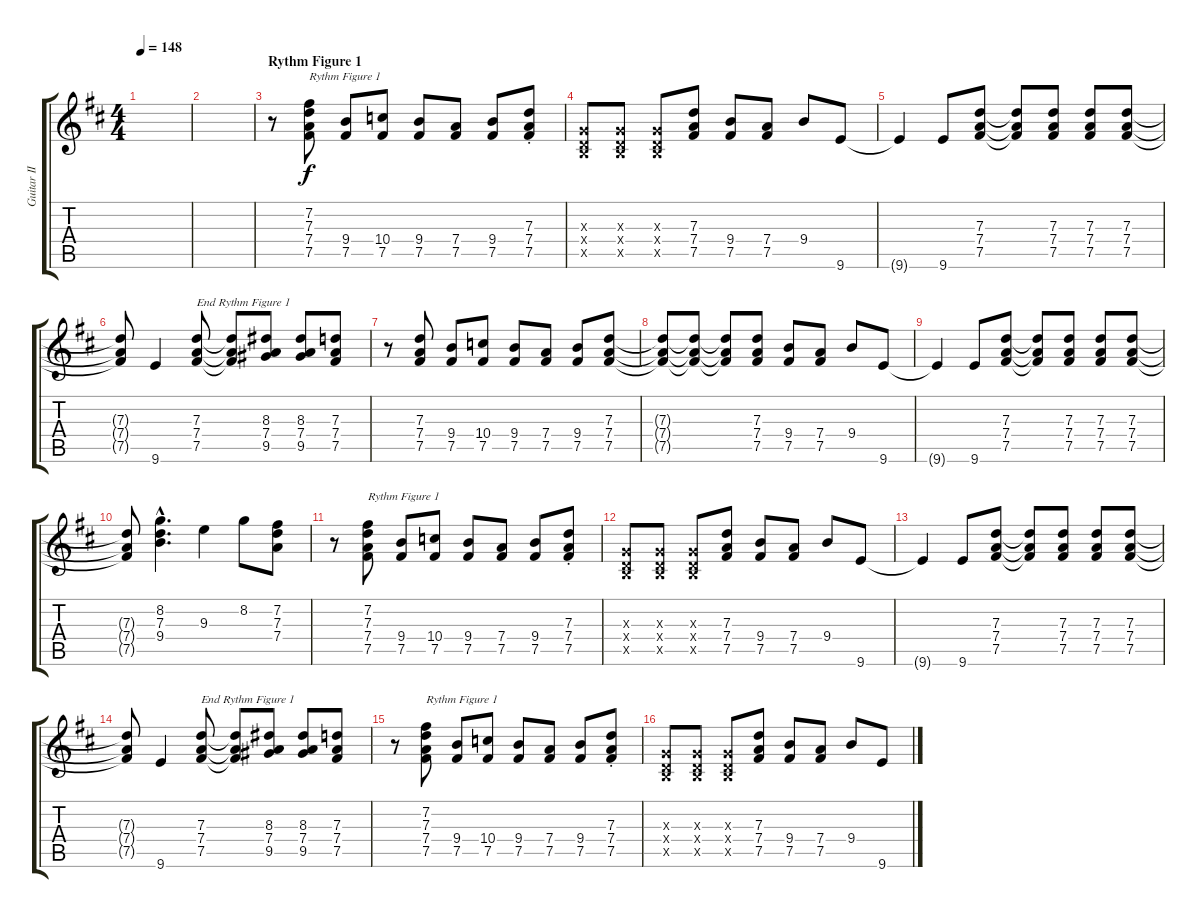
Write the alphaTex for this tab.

\track ("Guitar II" "Guitar II") {instrument distortionguitar}
\staff {score tabs}
\tuning (D4 B3 G3 D3 B2 G2) {hide}
\ts (4 4)
\tempo 148
\clef g2
\ks d
|
|
\section ("" "Rythm Figure 1")
r.8 (7.2 7.3 7.4 7.5).8{txt "Rythm Figure 1"} (9.4 7.5).8 (10.4 7.5).8 (9.4 7.5).8 (7.4 7.5).8 (9.4 7.5).8 (7.3{st} 7.4{st} 7.5{st}).8 |
(0.3{x} 0.4{x} 0.5{x}).8 (0.3{x} 0.4{x} 0.5{x}).8 (0.3{x} 0.4{x} 0.5{x}).8 (7.3 7.4 7.5).8 (9.4 7.5).8 (7.4 7.5).8 9.4.8 9.6.8 |
9.6{t}.4 9.6.8 (7.3 7.4 7.5).8 (7.3{t} 7.4{t} 7.5{t}).8 (7.3 7.4 7.5).8 (7.3 7.4 7.5).8 (7.3 7.4 7.5).8 |
(7.3{t} 7.4{t} 7.5{t}).8 9.6.4 (7.3 7.4 7.5).8{txt "End Rythm Figure 1"} (7.3{t} 7.4{t} 7.5{t}).8 (8.3 7.4 9.5).8 (8.3 7.4 9.5).8 (7.3 7.4 7.5).8 |
r.8 (7.3 7.4 7.5).8 (9.4 7.5).8 (10.4 7.5).8 (9.4 7.5).8 (7.4 7.5).8 (9.4 7.5).8 (7.3 7.4 7.5).8 |
(7.3{t} 7.4{t} 7.5{t}).8 (7.3{t} 7.4{t} 7.5{t}).8 (7.3{t} 7.4{t} 7.5{t}).8 (7.3 7.4 7.5).8 (9.4 7.5).8 (7.4 7.5).8 9.4.8 9.6.8 |
9.6{t}.4 9.6.8 (7.3 7.4 7.5).8 (7.3{t} 7.4{t} 7.5{t}).8 (7.3 7.4 7.5).8 (7.3 7.4 7.5).8 (7.3 7.4 7.5).8 |
(7.3{t} 7.4{t} 7.5{t}).8 (8.2{hac} 7.3{hac} 9.4{hac}).4{d} 9.3.4 8.2.8 (7.2 7.3 7.4).8 |
r.8 (7.2 7.3 7.4 7.5).8{txt "Rythm Figure 1"} (9.4 7.5).8 (10.4 7.5).8 (9.4 7.5).8 (7.4 7.5).8 (9.4 7.5).8 (7.3{st} 7.4{st} 7.5{st}).8 |
(0.3{x} 0.4{x} 0.5{x}).8 (0.3{x} 0.4{x} 0.5{x}).8 (0.3{x} 0.4{x} 0.5{x}).8 (7.3 7.4 7.5).8 (9.4 7.5).8 (7.4 7.5).8 9.4.8 9.6.8 |
9.6{t}.4 9.6.8 (7.3 7.4 7.5).8 (7.3{t} 7.4{t} 7.5{t}).8 (7.3 7.4 7.5).8 (7.3 7.4 7.5).8 (7.3 7.4 7.5).8 |
(7.3{t} 7.4{t} 7.5{t}).8 9.6.4 (7.3 7.4 7.5).8{txt "End Rythm Figure 1"} (7.3{t} 7.4{t} 7.5{t}).8 (8.3 7.4 9.5).8 (8.3 7.4 9.5).8 (7.3 7.4 7.5).8 |
r.8 (7.2 7.3 7.4 7.5).8{txt "Rythm Figure 1"} (9.4 7.5).8 (10.4 7.5).8 (9.4 7.5).8 (7.4 7.5).8 (9.4 7.5).8 (7.3{st} 7.4{st} 7.5{st}).8 |
(0.3{x} 0.4{x} 0.5{x}).8 (0.3{x} 0.4{x} 0.5{x}).8 (0.3{x} 0.4{x} 0.5{x}).8 (7.3 7.4 7.5).8 (9.4 7.5).8 (7.4 7.5).8 9.4.8 9.6.8
